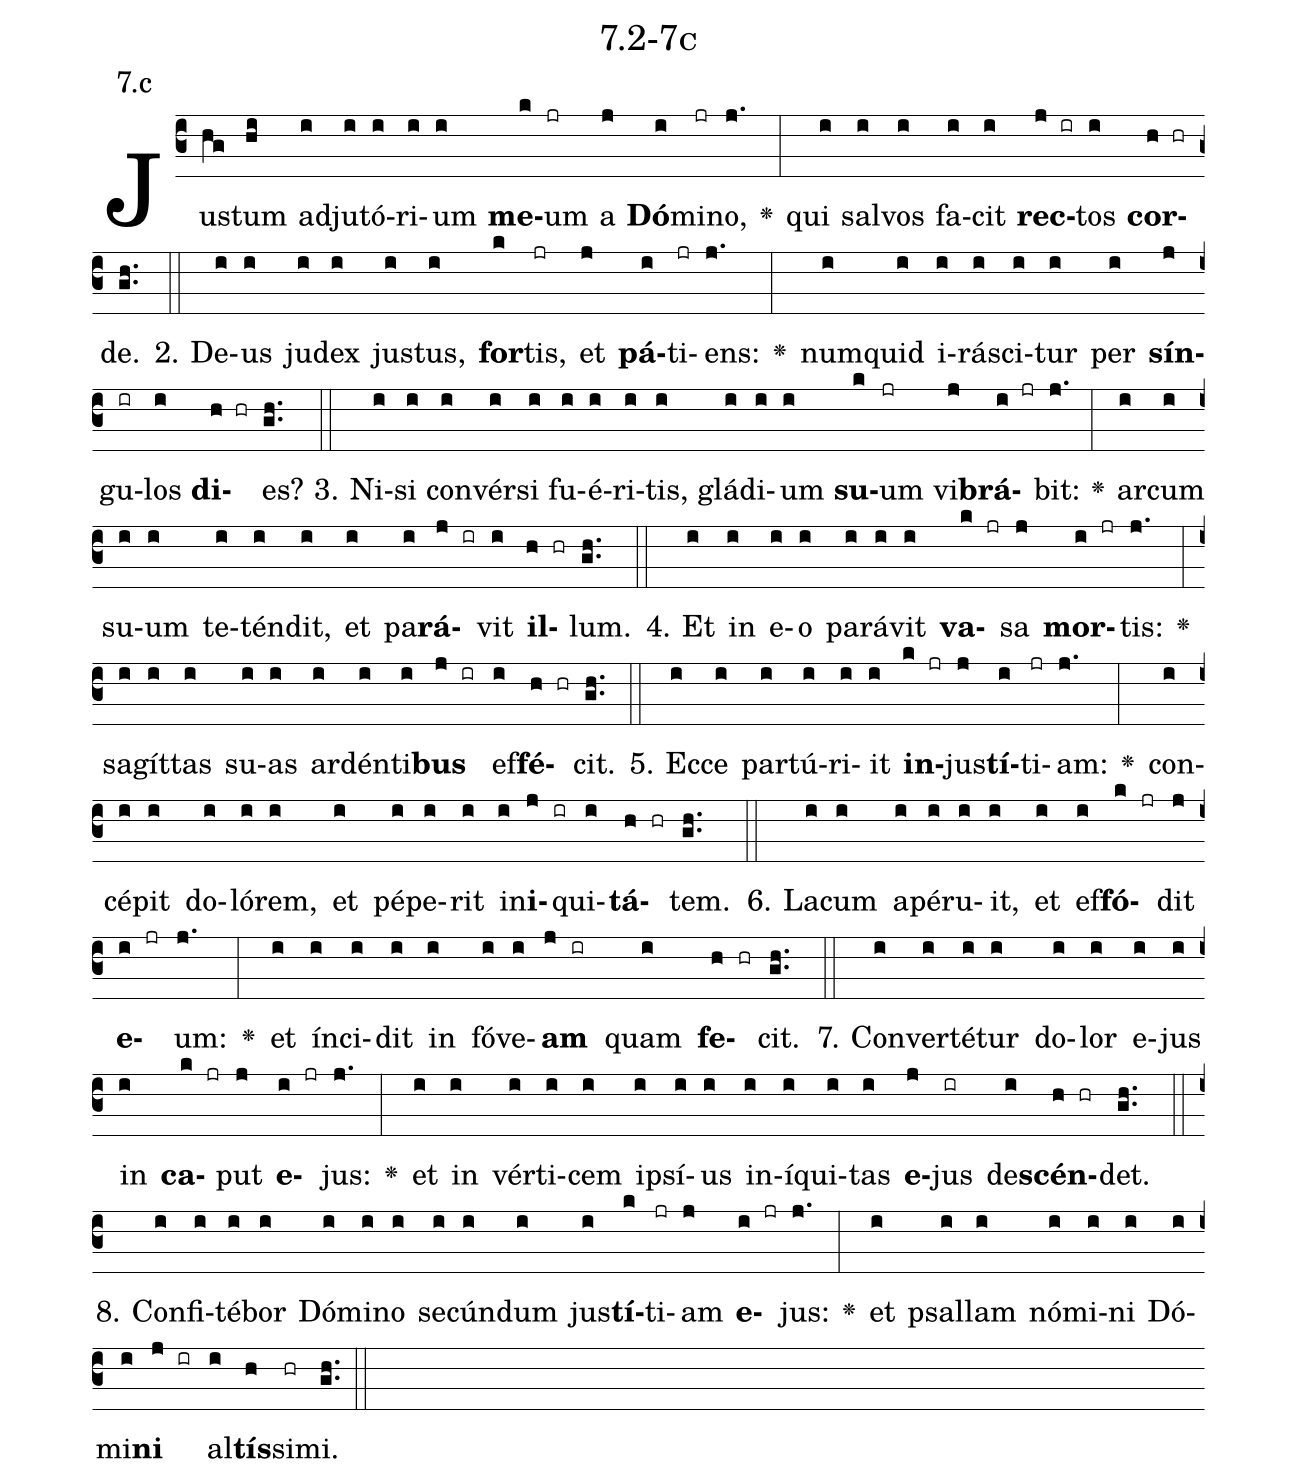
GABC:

name: 7.2-7c;
annotation: 7.c;
%%
(c3)Jus(hg)tum(hi) ad(i)ju(i)tó(i)ri(i)um(i) <b>me</b>(k)um(jr) a(j) <b>Dó</b>(i)mi(jr)no,(j.) <v>\greheightstar</v>(:) qui(i) sal(i)vos(i) fa(i)cit(i) <b>rec</b>(j ir)tos(i) <b>cor</b>(h hr)de.(gh..) (::)
2. De(i)us(i) ju(i)dex(i) jus(i)tus,(i) <b>for</b>(k)tis,(jr) et(j) <b>pá</b>(i)ti(jr)ens:(j.) <v>\greheightstar</v>(:) num(i)quid(i) i(i)rá(i)sci(i)tur(i) per(i) <b>sín</b>(j)gu(ir)los(i) <b>di</b>(h hr)es?(gh..) (::)
3. Ni(i)si(i) con(i)vér(i)si(i) fu(i)é(i)ri(i)tis,(i) glá(i)di(i)um(i) <b>su</b>(k)um(jr) vi(j)<b>brá</b>(i jr)bit:(j.) <v>\greheightstar</v>(:) ar(i)cum(i) su(i)um(i) te(i)tén(i)dit,(i) et(i) pa(i)<b>rá</b>(j ir)vit(i) <b>il</b>(h hr)lum.(gh..) (::)
4. Et(i) in(i) e(i)o(i) pa(i)rá(i)vit(i) <b>va</b>(k jr)sa(j) <b>mor</b>(i jr)tis:(j.) <v>\greheightstar</v>(:) sa(i)gít(i)tas(i) su(i)as(i) ar(i)dén(i)ti(i)<b>bus</b>(j ir) ef(i)<b>fé</b>(h hr)cit.(gh..) (::)
5. Ec(i)ce(i) par(i)tú(i)ri(i)it(i) <b>in</b>(k jr)jus(j)<b>tí</b>(i)ti(jr)am:(j.) <v>\greheightstar</v>(:) con(i)cé(i)pit(i) do(i)ló(i)rem,(i) et(i) pé(i)pe(i)rit(i) in(i)<b>i</b>(j ir)qui(i)<b>tá</b>(h hr)tem.(gh..) (::)
6. La(i)cum(i) a(i)pé(i)ru(i)it,(i) et(i) ef(i)<b>fó</b>(k jr)dit(j) <b>e</b>(i jr)um:(j.) <v>\greheightstar</v>(:) et(i) ín(i)ci(i)dit(i) in(i) fó(i)ve(i)<b>am</b>(j ir) quam(i) <b>fe</b>(h hr)cit.(gh..) (::)
7. Con(i)ver(i)té(i)tur(i) do(i)lor(i) e(i)jus(i) in(i) <b>ca</b>(k jr)put(j) <b>e</b>(i jr)jus:(j.) <v>\greheightstar</v>(:) et(i) in(i) vér(i)ti(i)cem(i) ip(i)sí(i)us(i) in(i)í(i)qui(i)tas(i) <b>e</b>(j)jus(ir) de(i)<b>scén</b>(h hr)det.(gh..) (::)
8. Con(i)fi(i)té(i)bor(i) Dó(i)mi(i)no(i) se(i)cún(i)dum(i) jus(i)<b>tí</b>(k)ti(jr)am(j) <b>e</b>(i jr)jus:(j.) <v>\greheightstar</v>(:) et(i) psal(i)lam(i) nó(i)mi(i)ni(i) Dó(i)mi(i)<b>ni</b>(j ir) al(i)<b>tís</b>(h)si(hr)mi.(gh..) (::)
